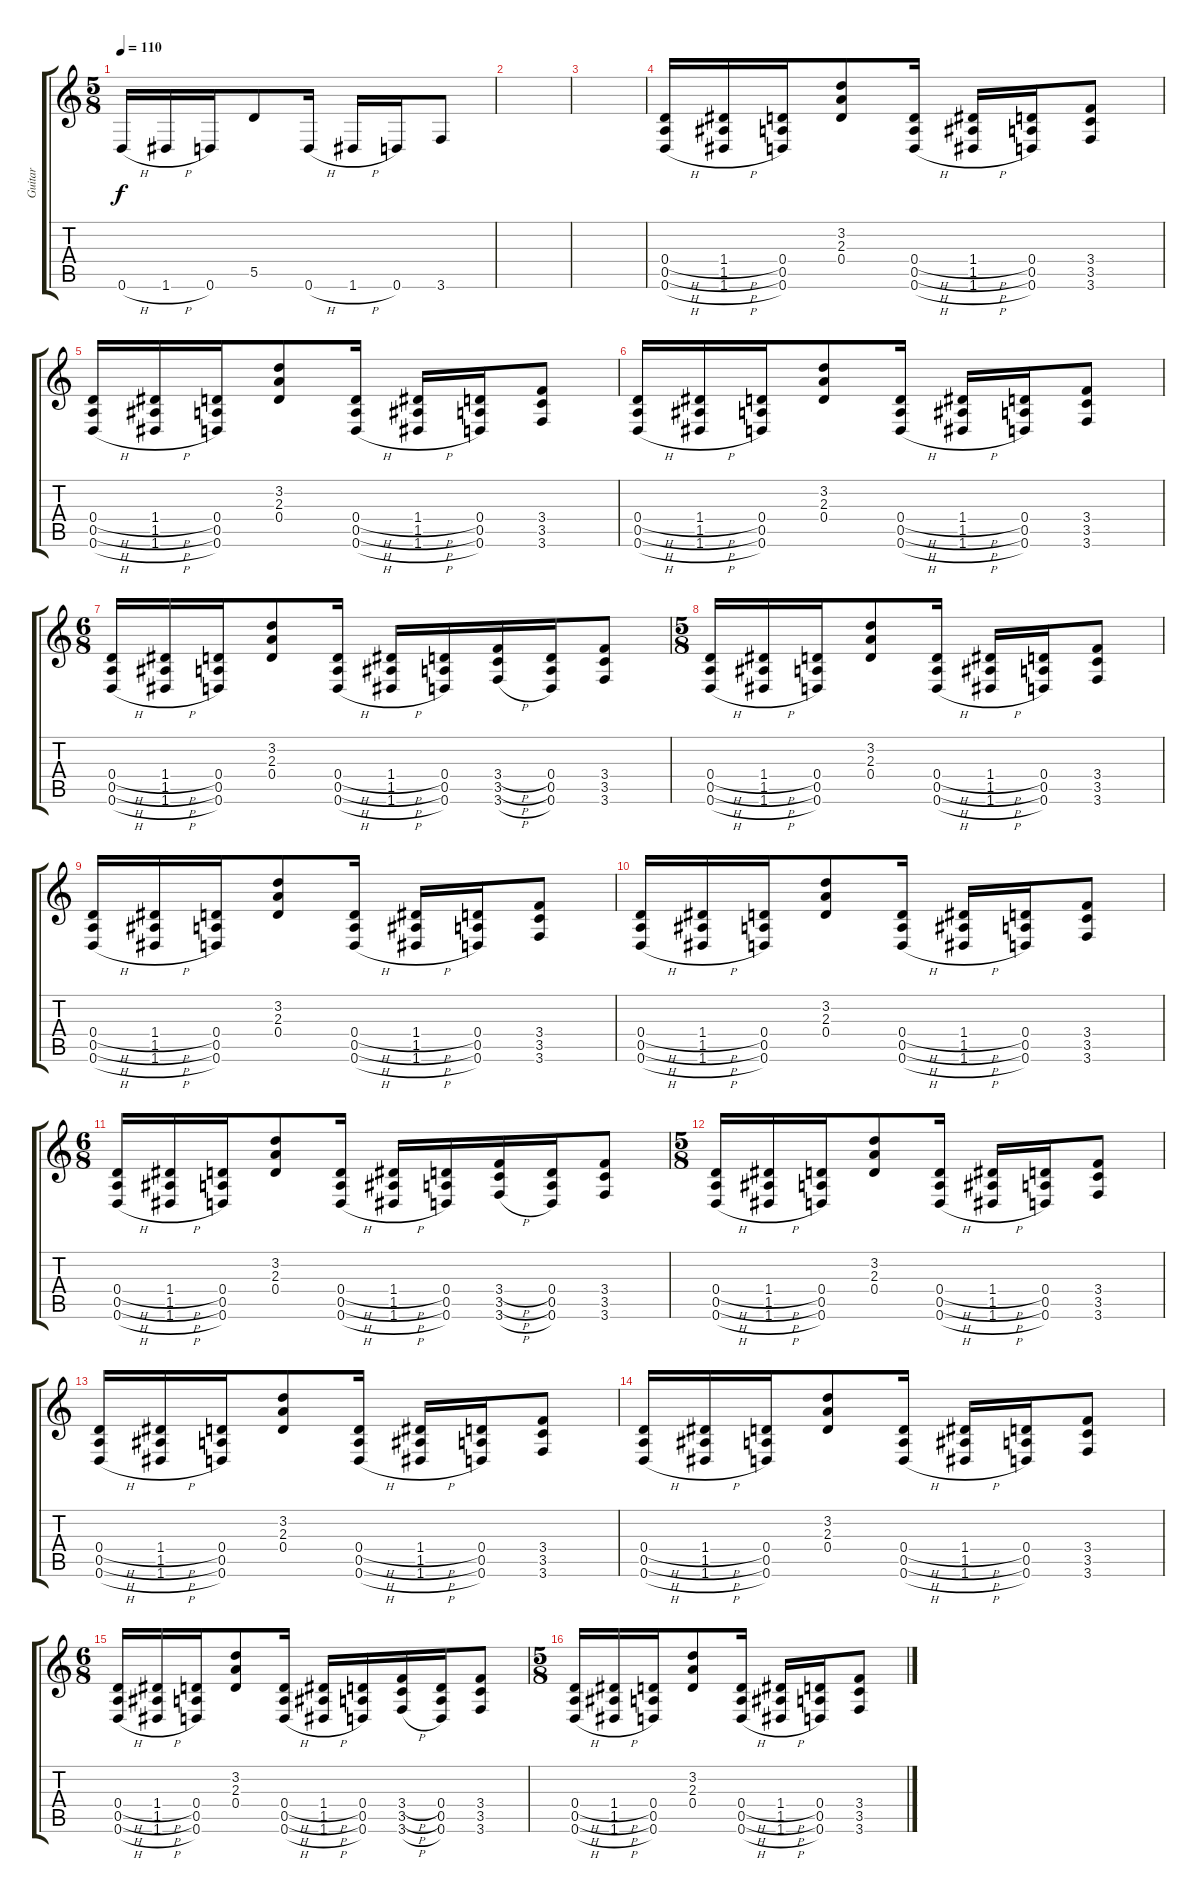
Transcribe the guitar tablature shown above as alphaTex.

\track ("Guitar" "Guitar") {instrument overdrivenguitar}
\staff {score tabs}
\tuning (E4 B3 G3 D3 A2 D2) {hide}
\ts (5 8)
\tempo 110
\clef g2
\ks c
0.6{h}.16{dy f volume 13 instrument distortionguitar} 1.6{h}.16 0.6.16 5.5.8 0.6{h}.16 1.6{h}.16 0.6.16 3.6.8 |
|
|
(0.4{h} 0.5{h} 0.6{h}).16{volume 16 instrument distortionguitar} (1.4{h} 1.5{h} 1.6{h}).16 (0.4 0.5 0.6).16 (3.2 2.3 0.4).8 (0.4{h} 0.5{h} 0.6{h}).16 (1.4{h} 1.5{h} 1.6{h}).16 (0.4 0.5 0.6).16 (3.4 3.5 3.6).8 |
(0.4{h} 0.5{h} 0.6{h}).16{volume 16 instrument distortionguitar} (1.4{h} 1.5{h} 1.6{h}).16 (0.4 0.5 0.6).16 (3.2 2.3 0.4).8 (0.4{h} 0.5{h} 0.6{h}).16 (1.4{h} 1.5{h} 1.6{h}).16 (0.4 0.5 0.6).16 (3.4 3.5 3.6).8 |
(0.4{h} 0.5{h} 0.6{h}).16{volume 16 instrument distortionguitar} (1.4{h} 1.5{h} 1.6{h}).16 (0.4 0.5 0.6).16 (3.2 2.3 0.4).8 (0.4{h} 0.5{h} 0.6{h}).16 (1.4{h} 1.5{h} 1.6{h}).16 (0.4 0.5 0.6).16 (3.4 3.5 3.6).8 |
\ts (6 8)
(0.4{h} 0.5{h} 0.6{h}).16{volume 16 instrument distortionguitar} (1.4{h} 1.5{h} 1.6{h}).16 (0.4 0.5 0.6).16 (3.2 2.3 0.4).8 (0.4{h} 0.5{h} 0.6{h}).16 (1.4{h} 1.5{h} 1.6{h}).16 (0.4 0.5 0.6).16 (3.4{h} 3.5{h} 3.6{h}).16 (0.4 0.5 0.6).16 (3.4 3.5 3.6).8 |
\ts (5 8)
(0.4{h} 0.5{h} 0.6{h}).16{volume 16 instrument distortionguitar} (1.4{h} 1.5{h} 1.6{h}).16 (0.4 0.5 0.6).16 (3.2 2.3 0.4).8 (0.4{h} 0.5{h} 0.6{h}).16 (1.4{h} 1.5{h} 1.6{h}).16 (0.4 0.5 0.6).16 (3.4 3.5 3.6).8 |
(0.4{h} 0.5{h} 0.6{h}).16{volume 16 instrument distortionguitar} (1.4{h} 1.5{h} 1.6{h}).16 (0.4 0.5 0.6).16 (3.2 2.3 0.4).8 (0.4{h} 0.5{h} 0.6{h}).16 (1.4{h} 1.5{h} 1.6{h}).16 (0.4 0.5 0.6).16 (3.4 3.5 3.6).8 |
(0.4{h} 0.5{h} 0.6{h}).16{volume 16 instrument distortionguitar} (1.4{h} 1.5{h} 1.6{h}).16 (0.4 0.5 0.6).16 (3.2 2.3 0.4).8 (0.4{h} 0.5{h} 0.6{h}).16 (1.4{h} 1.5{h} 1.6{h}).16 (0.4 0.5 0.6).16 (3.4 3.5 3.6).8 |
\ts (6 8)
(0.4{h} 0.5{h} 0.6{h}).16{volume 16 instrument distortionguitar} (1.4{h} 1.5{h} 1.6{h}).16 (0.4 0.5 0.6).16 (3.2 2.3 0.4).8 (0.4{h} 0.5{h} 0.6{h}).16 (1.4{h} 1.5{h} 1.6{h}).16 (0.4 0.5 0.6).16 (3.4{h} 3.5{h} 3.6{h}).16 (0.4 0.5 0.6).16 (3.4 3.5 3.6).8 |
\ts (5 8)
(0.4{h} 0.5{h} 0.6{h}).16{volume 16 instrument distortionguitar} (1.4{h} 1.5{h} 1.6{h}).16 (0.4 0.5 0.6).16 (3.2 2.3 0.4).8 (0.4{h} 0.5{h} 0.6{h}).16 (1.4{h} 1.5{h} 1.6{h}).16 (0.4 0.5 0.6).16 (3.4 3.5 3.6).8 |
(0.4{h} 0.5{h} 0.6{h}).16{volume 16 instrument distortionguitar} (1.4{h} 1.5{h} 1.6{h}).16 (0.4 0.5 0.6).16 (3.2 2.3 0.4).8 (0.4{h} 0.5{h} 0.6{h}).16 (1.4{h} 1.5{h} 1.6{h}).16 (0.4 0.5 0.6).16 (3.4 3.5 3.6).8 |
(0.4{h} 0.5{h} 0.6{h}).16{volume 16 instrument distortionguitar} (1.4{h} 1.5{h} 1.6{h}).16 (0.4 0.5 0.6).16 (3.2 2.3 0.4).8 (0.4{h} 0.5{h} 0.6{h}).16 (1.4{h} 1.5{h} 1.6{h}).16 (0.4 0.5 0.6).16 (3.4 3.5 3.6).8 |
\ts (6 8)
(0.4{h} 0.5{h} 0.6{h}).16{volume 16 instrument distortionguitar} (1.4{h} 1.5{h} 1.6{h}).16 (0.4 0.5 0.6).16 (3.2 2.3 0.4).8 (0.4{h} 0.5{h} 0.6{h}).16 (1.4{h} 1.5{h} 1.6{h}).16 (0.4 0.5 0.6).16 (3.4{h} 3.5{h} 3.6{h}).16 (0.4 0.5 0.6).16 (3.4 3.5 3.6).8 |
\ts (5 8)
(0.4{h} 0.5{h} 0.6{h}).16{volume 16 instrument distortionguitar} (1.4{h} 1.5{h} 1.6{h}).16 (0.4 0.5 0.6).16 (3.2 2.3 0.4).8 (0.4{h} 0.5{h} 0.6{h}).16 (1.4{h} 1.5{h} 1.6{h}).16 (0.4 0.5 0.6).16 (3.4 3.5 3.6).8
